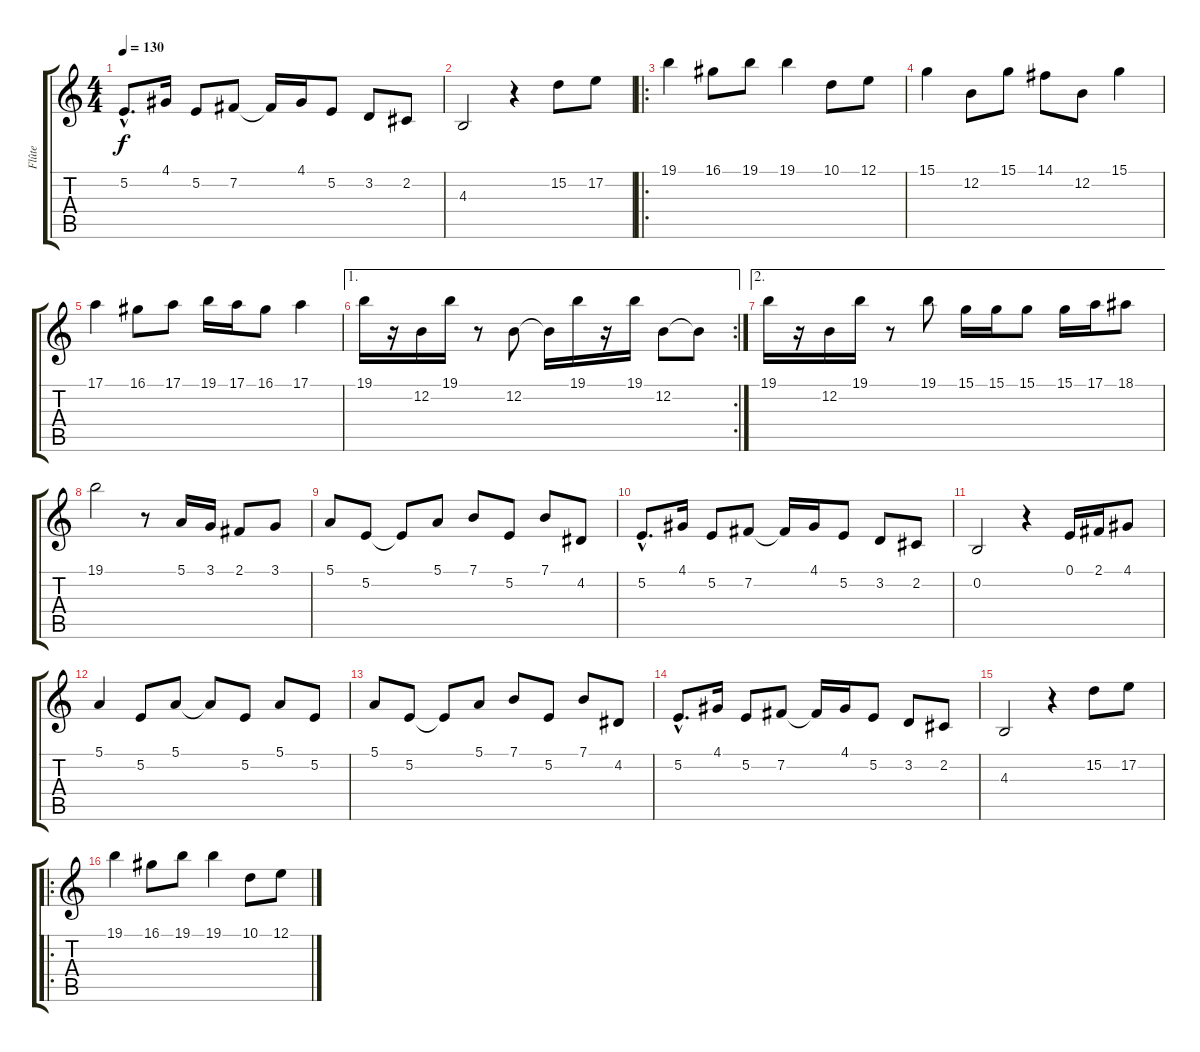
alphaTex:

\track ("Flûte" "Flûte") {instrument flute}
\staff {score tabs}
\tuning (E4 B3 G3 D3 A2 E2) {hide}
\ts (4 4)
\tempo 130
\clef g2
\ks c
5.2{hac}.8{d dy f} 4.1.16 5.2.8 7.2.8 7.2{t}.16 4.1.16 5.2.8 3.2.8 2.2.8 |
4.3.2 r.4 15.2.8 17.2.8 |
\ro
19.1.4 16.1.8 19.1.8 19.1.4 10.1.8 12.1.8 |
15.1.4 12.2.8 15.1.8 14.1.8 12.2.8 15.1.4 |
17.1.4 16.1.8 17.1.8 19.1.16 17.1.16 16.1.8 17.1.4 |
\ae 1
\rc 2
19.1.16 r.16 12.2.16 19.1.16 r.8 12.2.8 12.2{t}.16 19.1.16 r.16 19.1.16 12.2.8 12.2{t}.8 |
\ae 2
19.1.16 r.16 12.2.16 19.1.16 r.8 19.1.8 15.1.16 15.1.16 15.1.8 15.1.16 17.1.16 18.1.8 |
19.1.2 r.8 5.1.16 3.1.16 2.1.8 3.1.8 |
5.1.8 5.2.8 5.2{t}.8 5.1.8 7.1.8 5.2.8 7.1.8 4.2.8 |
5.2{hac}.8{d} 4.1.16 5.2.8 7.2.8 7.2{t}.16 4.1.16 5.2.8 3.2.8 2.2.8 |
0.2.2 r.4 0.1.16 2.1.16 4.1.8 |
5.1.4 5.2.8 5.1.8 5.1{t}.8 5.2.8 5.1.8 5.2.8 |
5.1.8 5.2.8 5.2{t}.8 5.1.8 7.1.8 5.2.8 7.1.8 4.2.8 |
5.2{hac}.8{d} 4.1.16 5.2.8 7.2.8 7.2{t}.16 4.1.16 5.2.8 3.2.8 2.2.8 |
4.3.2 r.4 15.2.8 17.2.8 |
\ro
19.1.4 16.1.8 19.1.8 19.1.4 10.1.8 12.1.8
